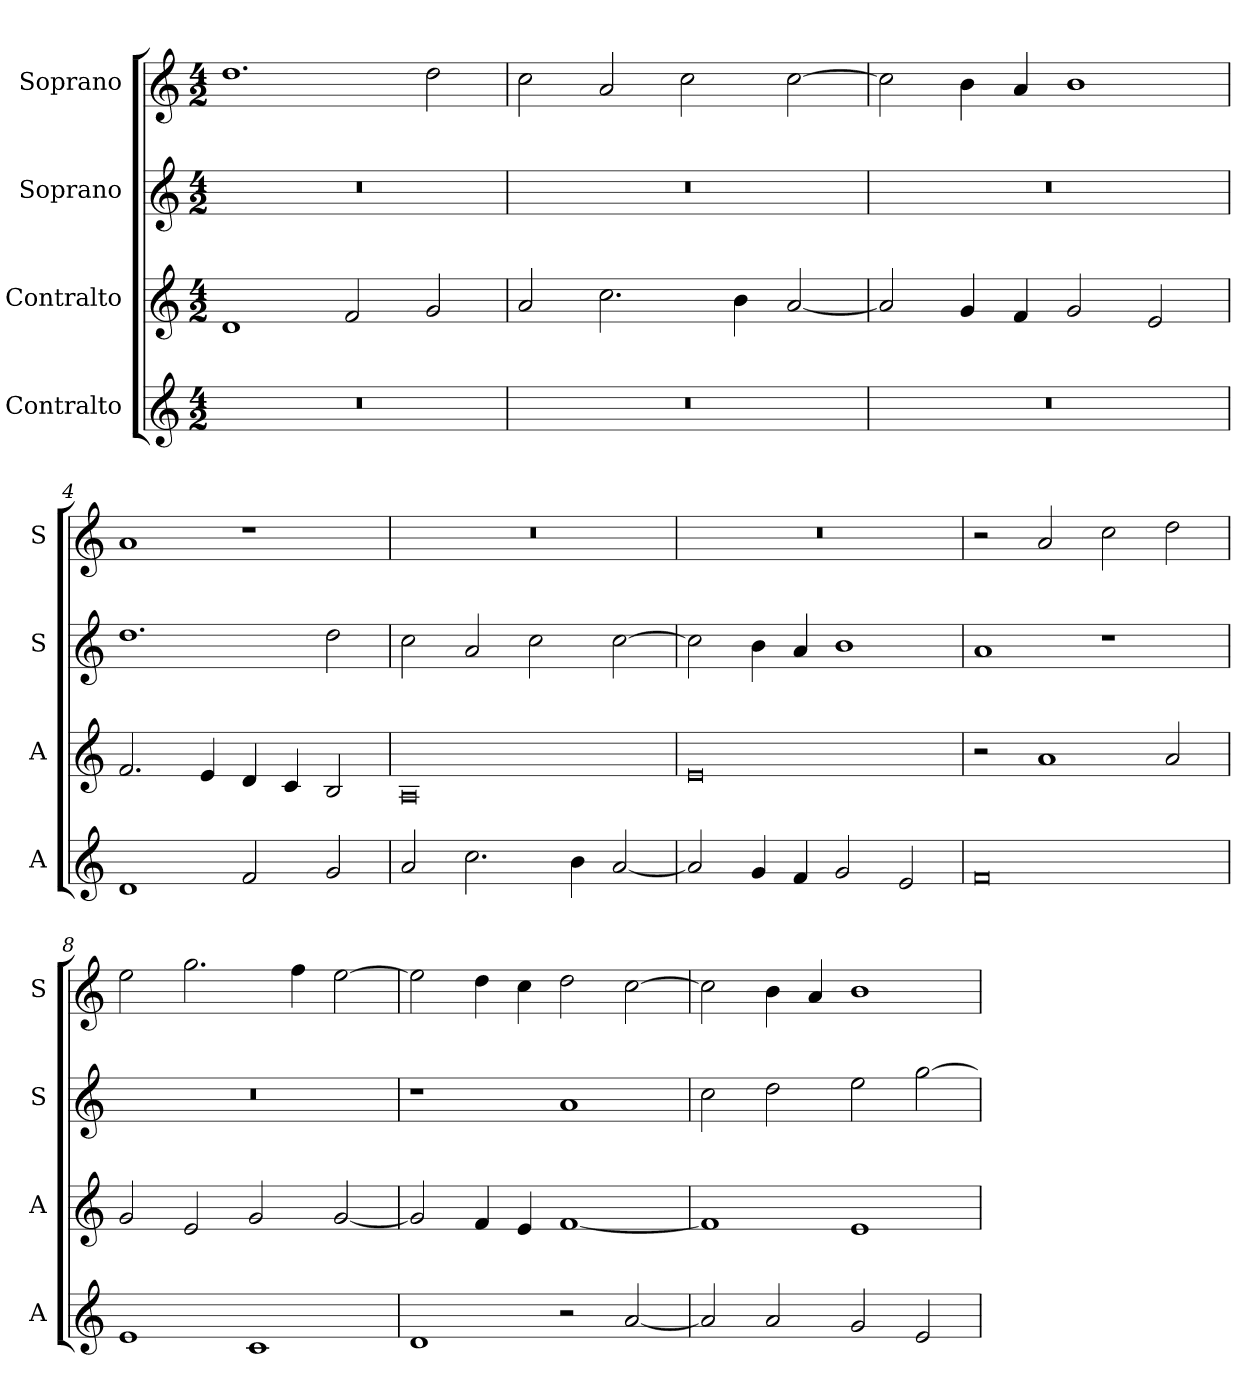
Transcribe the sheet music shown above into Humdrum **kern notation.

**kern	**kern	**kern	**kern
*part4	*part3	*part2	*part1
*staff4	*staff3	*staff2	*staff1
*I"Contralto	*I"Contralto	*I"Soprano	*I"Soprano
*I'A	*I'A	*I'S	*I'S
*clefG2	*clefG2	*clefG2	*clefG2
*k[]	*k[]	*k[]	*k[]
*G:mix	*G:mix	*G:mix	*G:mix
*M4/2	*M4/2	*M4/2	*M4/2
=1	=1	=1	=1
0r	1d	0r	1.dd
.	2f	.	.
.	2g	.	2dd
=2	=2	=2	=2
0r	2a	0r	2cc
.	2.cc	.	2a
.	.	.	2cc
.	4b	.	.
.	[2a	.	[2cc
=3	=3	=3	=3
0r	2a]	0r	2cc]
.	4g	.	4b
.	4f	.	4a
.	2g	.	1b
.	2e	.	.
=4	=4	=4	=4
1d	2.f	1.dd	1a
.	4e	.	.
2f	4d	.	1r
.	4c	.	.
2g	2B	2dd	.
=5	=5	=5	=5
2a	0A	2cc	0r
2.cc	.	2a	.
.	.	2cc	.
4b	.	.	.
[2a	.	[2cc	.
=6	=6	=6	=6
2a]	0e	2cc]	0r
4g	.	4b	.
4f	.	4a	.
2g	.	1b	.
2e	.	.	.
=7	=7	=7	=7
0f	2r	1a	2r
.	1a	.	2a
.	.	1r	2cc
.	2a	.	2dd
=8	=8	=8	=8
1e	2g	0r	2ee
.	2e	.	2.gg
1c	2g	.	.
.	.	.	4ff
.	[2g	.	[2ee
=9	=9	=9	=9
1d	2g]	1r	2ee]
.	4f	.	4dd
.	4e	.	4cc
2r	[1f	1a	2dd
[2a	.	.	[2cc
=10	=10	=10	=10
2a]	1f]	2cc	2cc]
2a	.	2dd	4b
.	.	.	4a
2g	1e	2ee	1b
2e	.	[2gg	.
=	=	=	=
*-	*-	*-	*-
